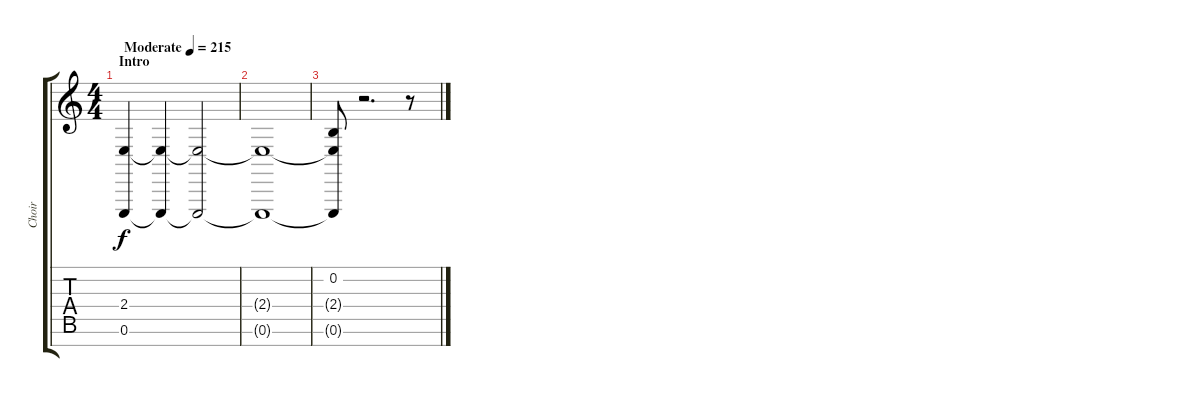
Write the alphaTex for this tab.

\track ("Choir" "Choir") {instrument stringensemble1}
\staff {score tabs}
\tuning (E4 B3 G3 D3 A2 E1 B1) {hide}
\ts (4 4)
\section ("" "Intro")
\tempo (215 "Moderate")
\clef g2
\ks c
(2.4 0.6).4{dy f volume 1 instrument stringensemble1} (2.4{t} 0.6{t}).4{volume 11} (2.4{t} 0.6{t}).2 |
(2.4{t} 0.6{t}).1 |
(0.2 2.4{t} 0.6{t}).8 r.2{d} r.8
